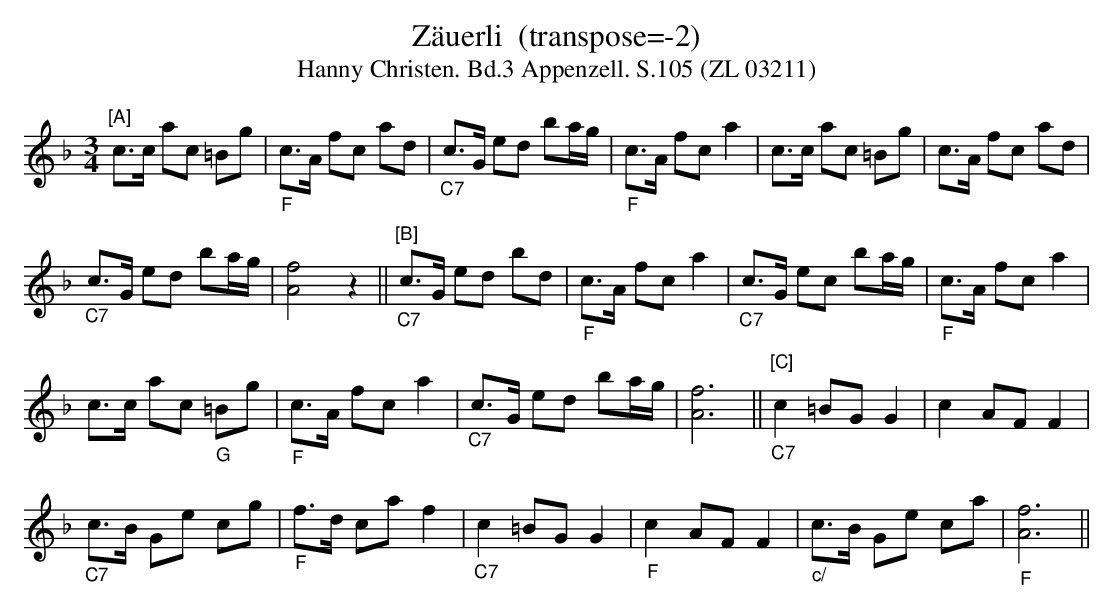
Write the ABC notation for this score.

X:1
T:Zäuerli  (transpose=-2)
T:Hanny Christen. Bd.3 Appenzell. S.105 (ZL 03211)
M:3/4
L:1/4
K:F transpose=-2
"[A]"c/>c/ a/c/ =B/g/ | "_F"c/>A/ f/c/ a/d/ | "_C7"c/>G/ e/d/ b/a//g// | "_F"c/>A/ f/c/ a |  c/>c/ a/c/ =B/g/ | c/>A/ f/c/ a/d/ |
 "_C7"c/>G/ e/d/ b/a//g// | [A2f2] z || "[B]""_C7"c/>G/ e/d/ b/d/ | "_F"c/>A/ f/c/ a | "_C7"c/>G/ e/c/ b/a//g// | "_F"c/>A/ f/c/ a |
c/>c/ a/c/ "_G"=B/g/ | "_F"c/>A/ f/c/ a | "_C7"c/>G/ e/d/ b/a//g// | [A3f3] || "[C]""_C7"c =B/G/ G | c A/F/ F |
"_C7"c/>B/ G/e/ c/g/ | "_F"f/>d/ c/a/ f | "_C7"c =B/G/ G | "_F"c A/F/ F  | "_c/"c/>B/ G/e/ c/a/ | "_F"[A3f3] ||
